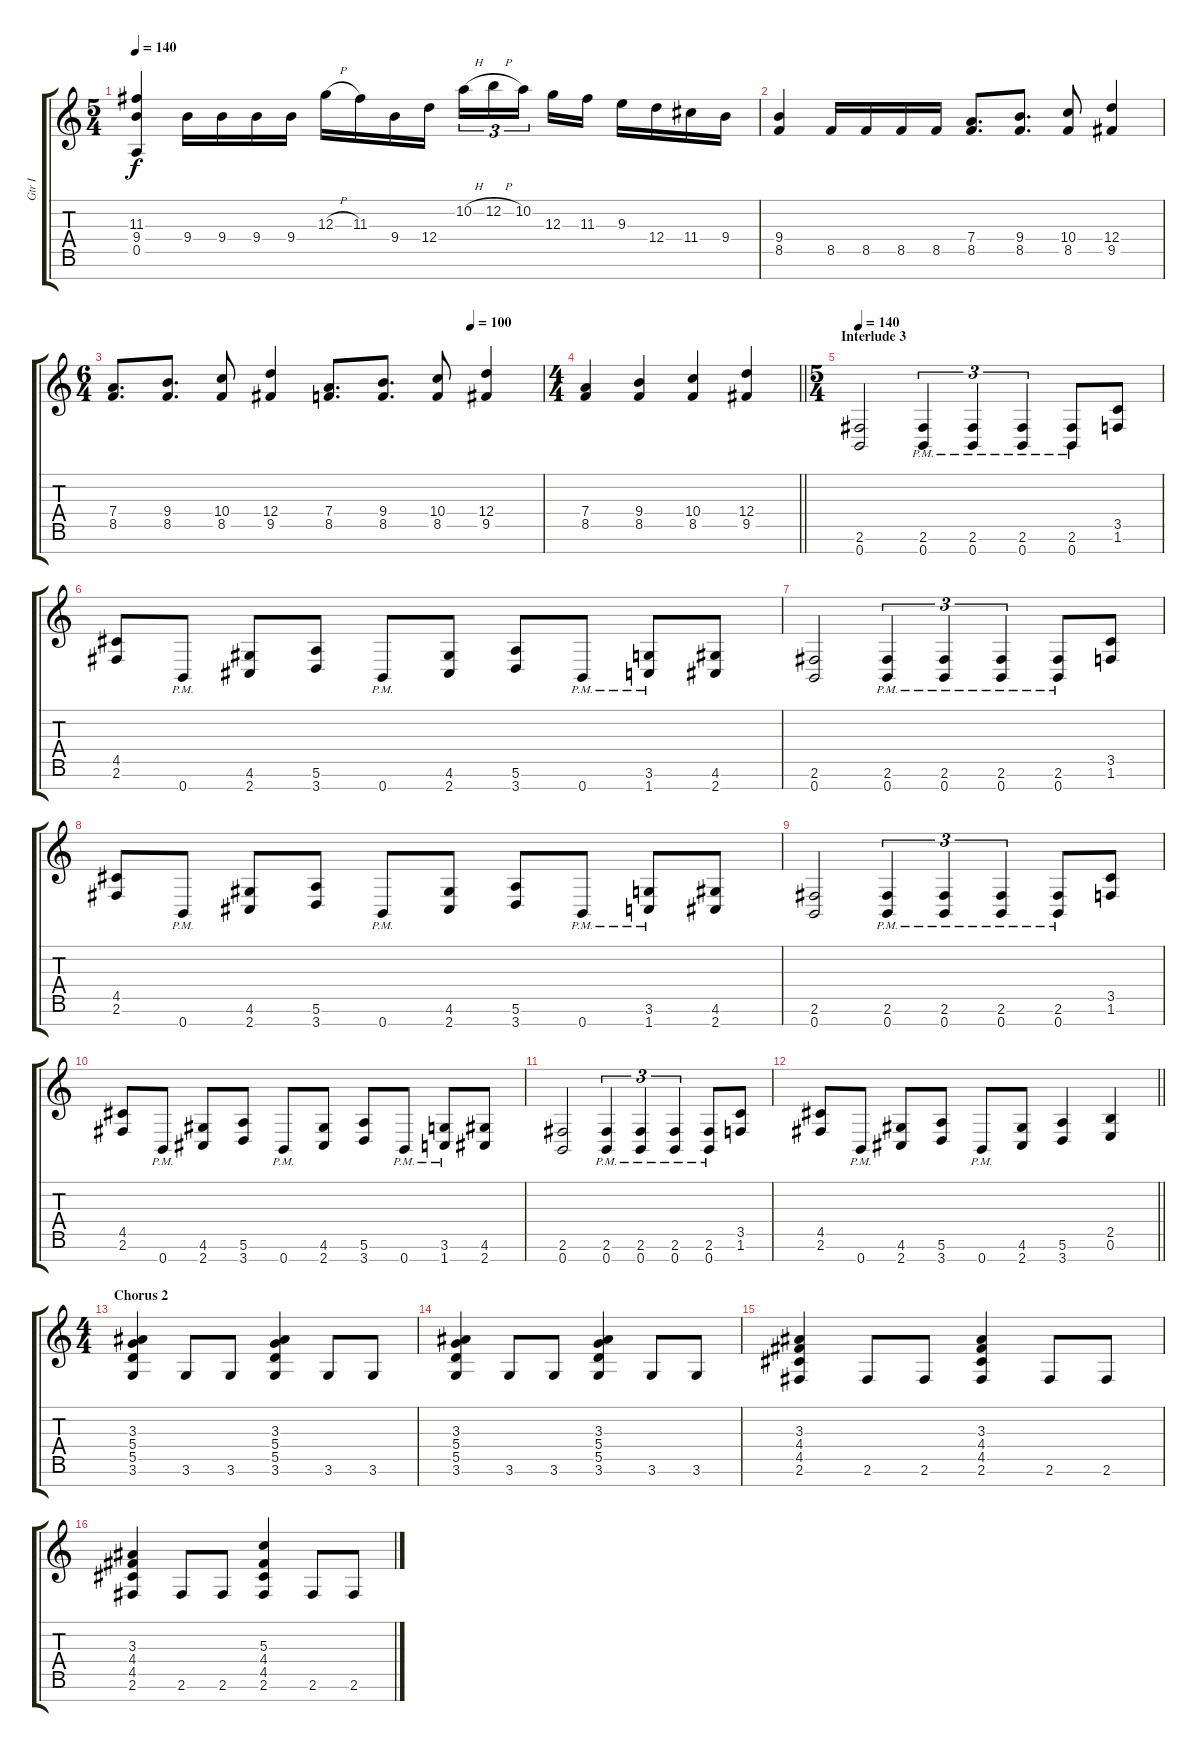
\track ("Gtr I" "Gtr I") {instrument overdrivenguitar}
\staff {score tabs}
\tuning (E4 B3 G3 D3 A2 E2 B1) {hide}
\ts (5 4)
\tempo 140
\clef g2
\ks c
(11.3 9.4 0.5).4{dy f} 9.4.16 9.4.16 9.4.16 9.4.16 12.3{h}.16 11.3.16 9.4.16 12.4.16 10.2{h}.16{tu (3 2)} 12.2{h}.16{tu (3 2)} 10.2.16{tu (3 2) beam splitsecondary} 12.3.16 11.3.16 9.3.16 12.4.16 11.4.16 9.4.16 |
(9.4 8.5).4 8.5.16 8.5.16 8.5.16 8.5.16 (7.4 8.5).8{d} (9.4 8.5).8{d} (10.4 8.5).8 (12.4 9.5).4 |
\ts (6 4)
\tempo (100 0.8333333333333334)
(7.4 8.5).8{d} (9.4 8.5).8{d} (10.4 8.5).8 (12.4 9.5).4 (7.4 8.5).8{d} (9.4 8.5).8{d} (10.4 8.5).8 (12.4 9.5).4 |
\ts (4 4)
\barLineRight lightlight
(7.4 8.5).4 (9.4 8.5).4 (10.4 8.5).4 (12.4 9.5).4 |
\ts (5 4)
\section ("" "Interlude 3")
\tempo 140
(2.6 0.7).2 (2.6{pm} 0.7{pm}).4{tu (3 2)} (2.6{pm} 0.7{pm}).4{tu (3 2)} (2.6{pm} 0.7{pm}).4{tu (3 2)} (2.6{pm} 0.7{pm}).8 (3.5 1.6).8 |
(4.5 2.6).8 0.7{pm}.8 (4.6 2.7).8 (5.6 3.7).8 0.7{pm}.8 (4.6 2.7).8 (5.6 3.7).8 0.7{pm}.8 (3.6 1.7{pm}).8 (4.6 2.7).8 |
(2.6 0.7).2 (2.6{pm} 0.7{pm}).4{tu (3 2)} (2.6{pm} 0.7{pm}).4{tu (3 2)} (2.6{pm} 0.7{pm}).4{tu (3 2)} (2.6{pm} 0.7{pm}).8 (3.5 1.6).8 |
(4.5 2.6).8 0.7{pm}.8 (4.6 2.7).8 (5.6 3.7).8 0.7{pm}.8 (4.6 2.7).8 (5.6 3.7).8 0.7{pm}.8 (3.6 1.7{pm}).8 (4.6 2.7).8 |
(2.6 0.7).2 (2.6{pm} 0.7{pm}).4{tu (3 2)} (2.6{pm} 0.7{pm}).4{tu (3 2)} (2.6{pm} 0.7{pm}).4{tu (3 2)} (2.6{pm} 0.7{pm}).8 (3.5 1.6).8 |
(4.5 2.6).8 0.7{pm}.8 (4.6 2.7).8 (5.6 3.7).8 0.7{pm}.8 (4.6 2.7).8 (5.6 3.7).8 0.7{pm}.8 (3.6 1.7{pm}).8 (4.6 2.7).8 |
(2.6 0.7).2 (2.6{pm} 0.7{pm}).4{tu (3 2)} (2.6{pm} 0.7{pm}).4{tu (3 2)} (2.6{pm} 0.7{pm}).4{tu (3 2)} (2.6{pm} 0.7{pm}).8 (3.5 1.6).8 |
\barLineRight lightlight
(4.5 2.6).8 0.7{pm}.8 (4.6 2.7).8 (5.6 3.7).8 0.7{pm}.8 (4.6 2.7).8 (5.6 3.7).4 (2.5 0.6).4 |
\ts (4 4)
\section ("" "Chorus 2")
(3.3 5.4 5.5 3.6).4 3.6.8 3.6.8 (3.3 5.4 5.5 3.6).4 3.6.8 3.6.8 |
(3.3 5.4 5.5 3.6).4 3.6.8 3.6.8 (3.3 5.4 5.5 3.6).4 3.6.8 3.6.8 |
(3.3 4.4 4.5 2.6).4 2.6.8 2.6.8 (3.3 4.4 4.5 2.6).4 2.6.8 2.6.8 |
(3.3 4.4 4.5 2.6).4 2.6.8 2.6.8 (5.3 4.4 4.5 2.6).4 2.6.8 2.6.8
